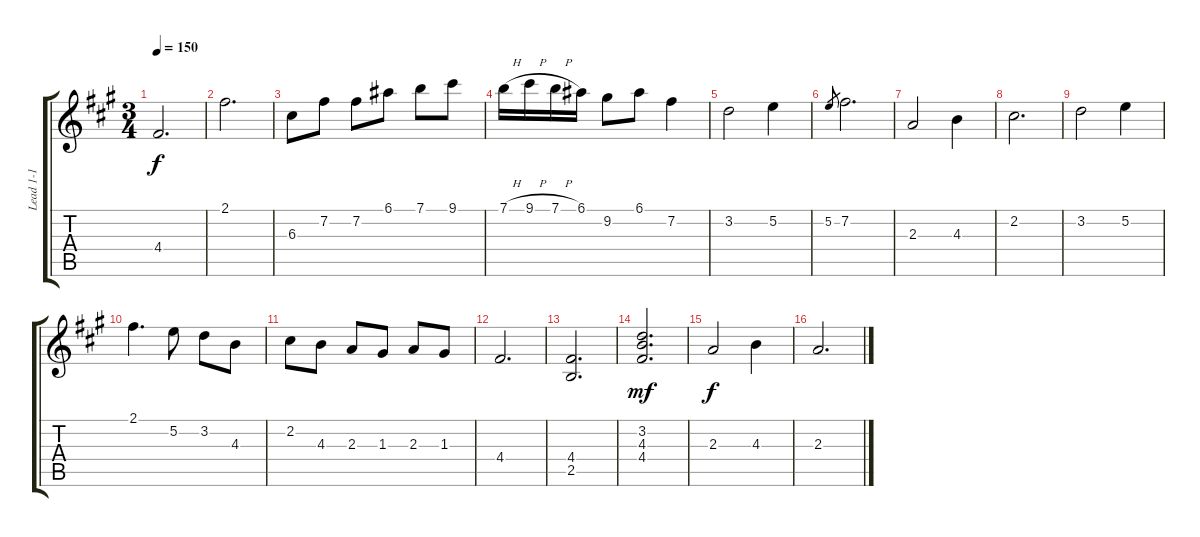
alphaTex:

\track ("Lead 1-1" "Lead 1-1") {instrument acousticguitarsteel}
\staff {score tabs}
\tuning (E4 B3 G3 D3 A2 E2) {hide}
\ts (3 4)
\tempo 150
\clef g2
\ks f#minor
4.4.2{d dy f} |
2.1.2{d} |
6.3.8 7.2.8 7.2.8 6.1.8 7.1.8 9.1.8 |
7.1{h}.16 9.1{h}.16 7.1{h}.16 6.1.16 9.2.8 6.1.8 7.2.4 |
3.2.2 5.2.4 |
5.2.8{gr} 7.2.2{d} |
2.3.2 4.3.4 |
2.2.2{d} |
3.2.2 5.2.4 |
2.1.4{d} 5.2.8 3.2.8 4.3.8 |
2.2.8 4.3.8 2.3.8 1.3.8 2.3.8 1.3.8 |
4.4.2{d} |
(4.4 2.5).2{d} |
(3.2 4.3 4.4).2{d dy mf} |
2.3.2{dy f} 4.3.4 |
2.3.2{d}
